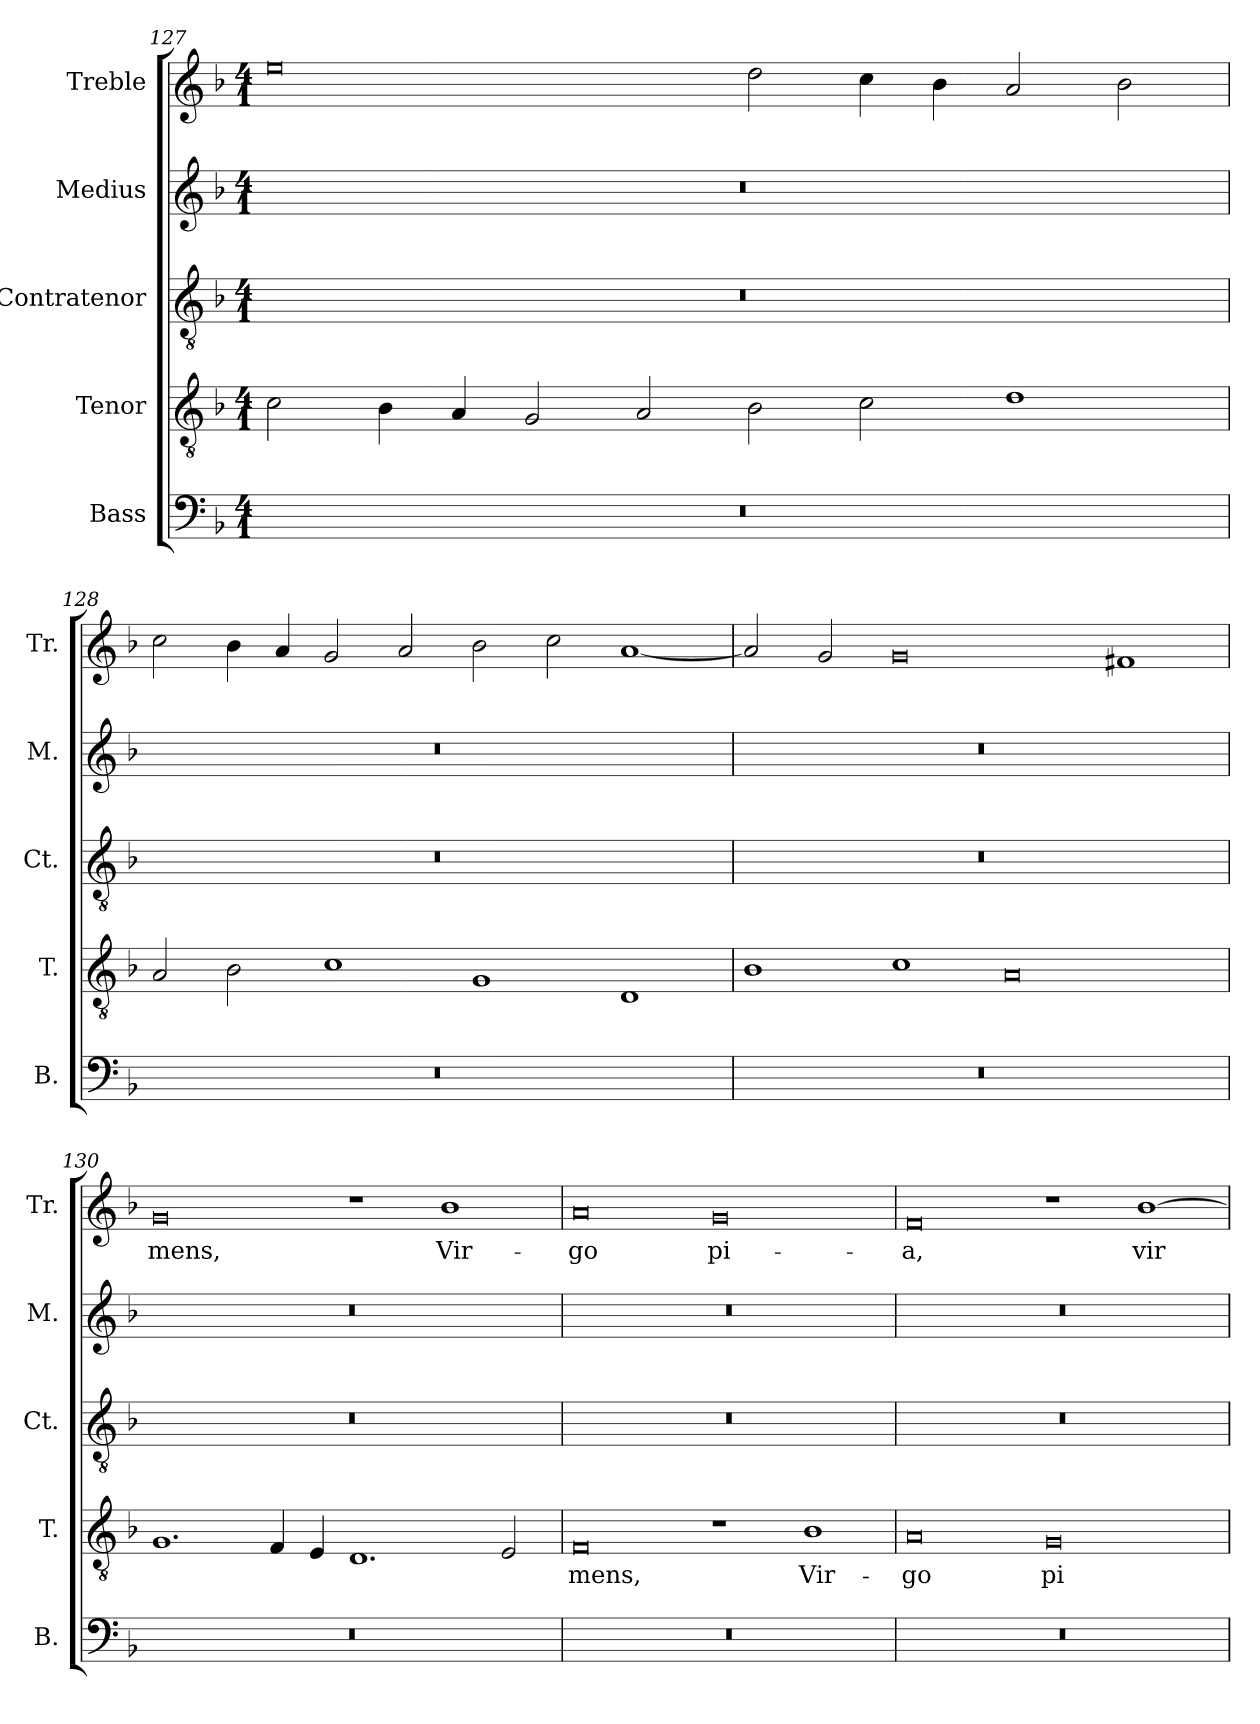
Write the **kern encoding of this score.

**kern	**kern	**text	**kern	**kern	**kern	**text
*part5	*part4	*part4	*part3	*part2	*part1	*part1
*staff5	*staff4	*staff4	*staff3	*staff2	*staff1	*staff1
*I"Bass	*I"Tenor	*	*I"Contratenor	*I"Medius	*I"Treble	*
*I'B.	*I'T.	*	*I'Ct.	*I'M.	*I'Tr.	*
!!LO:LB:g=z
*clefF4	*clefGv2	*	*clefGv2	*clefG2	*clefG2	*
*	*ITrd7c12	*	*ITrd7c12	*	*	*
*k[b-]	*k[b-]	*	*k[b-]	*k[b-]	*k[b-]	*
*d:	*d:	*	*d:	*d:	*d:	*
*M4/1	*M4/1	*	*M4/1	*M4/1	*M4/1	*
=127	=127	=127	=127	=127	=127	=127
!LO:N:vis=1	!	!	!LO:N:vis=1	!LO:N:vis=1	!	!
00r	2Ci\	.	00r	00r	0eei	.
.	4BB-i\	.	.	.	.	.
.	4AAi/	.	.	.	.	.
.	2GGi/	.	.	.	.	.
.	2AAi/	.	.	.	.	.
.	2BB-i\	.	.	.	2ddi\	.
.	2Ci\	.	.	.	4cci\	.
.	.	.	.	.	4b-i\	.
.	1Di	.	.	.	2ai/	.
.	.	.	.	.	2b-i\	.
=128	=128	=128	=128	=128	=128	=128
!LO:N:vis=1	!	!	!LO:N:vis=1	!LO:N:vis=1	!	!
00r	2AAi/	.	00r	00r	2cci\	.
.	2BB-i\	.	.	.	4b-i\	.
.	.	.	.	.	4ai/	.
.	1Ci	.	.	.	2gi/	.
.	.	.	.	.	2ai/	.
.	1GGi	.	.	.	2b-i\	.
.	.	.	.	.	2cci\	.
.	1DDi	.	.	.	[<1ai	.
=129	=129	=129	=129	=129	=129	=129
!LO:N:vis=1	!	!	!LO:N:vis=1	!LO:N:vis=1	!	!
00r	1BB-i	.	00r	00r	2ai/]	.
.	.	.	.	.	2gi/	.
.	1Ci	.	.	.	0gi	.
.	0AAi	.	.	.	.	.
.	.	.	.	.	1f#Xi	.
!!LO:LB:g=z
=130	=130	=130	=130	=130	=130	=130
!LO:N:vis=1	!	!	!LO:N:vis=1	!LO:N:vis=1	!	!
!	!	!	!	!	!	!LO:LY:b:color=#000000
00r	1.GGi	.	00r	00r	0gi	-mens,
.	4FFi/	.	.	.	.	.
.	4EEi/	.	.	.	.	.
.	1.DDi	.	.	.	1r	.
!	!	!	!	!	!	!LO:LY:b:color=#000000
.	.	.	.	.	1b-i	Vir-
.	2EEi/	.	.	.	.	.
=131	=131	=131	=131	=131	=131	=131
!LO:N:vis=1	!	!	!	!	!	!
!	!	!LO:LY:b:color=#000000	!LO:N:vis=1	!LO:N:vis=1	!	!
!	!	!	!	!	!	!LO:LY:b:color=#000000
00r	0FFi	-mens,	00r	00r	0ai	-go
!	!	!	!	!	!	!LO:LY:b:color=#000000
.	1r	.	.	.	0gi	pi-
!	!	!LO:LY:b:color=#000000	!	!	!	!
.	1BB-i	Vir-	.	.	.	.
=132	=132	=132	=132	=132	=132	=132
!LO:N:vis=1	!	!	!	!	!	!
!	!	!LO:LY:b:color=#000000	!LO:N:vis=1	!LO:N:vis=1	!	!
!	!	!	!	!	!	!LO:LY:b:color=#000000
00r	0AAi	-go	00r	00r	0fi	-a,
!	!	!LO:LY:b:color=#000000	!	!	!	!
.	0GGi	pi-	.	.	1r	.
!	!	!	!	!	!	!LO:LY:b:color=#000000
.	.	.	.	.	[>1b-i	vir-
=	=	=	=	=	=	=
*-	*-	*-	*-	*-	*-	*-
